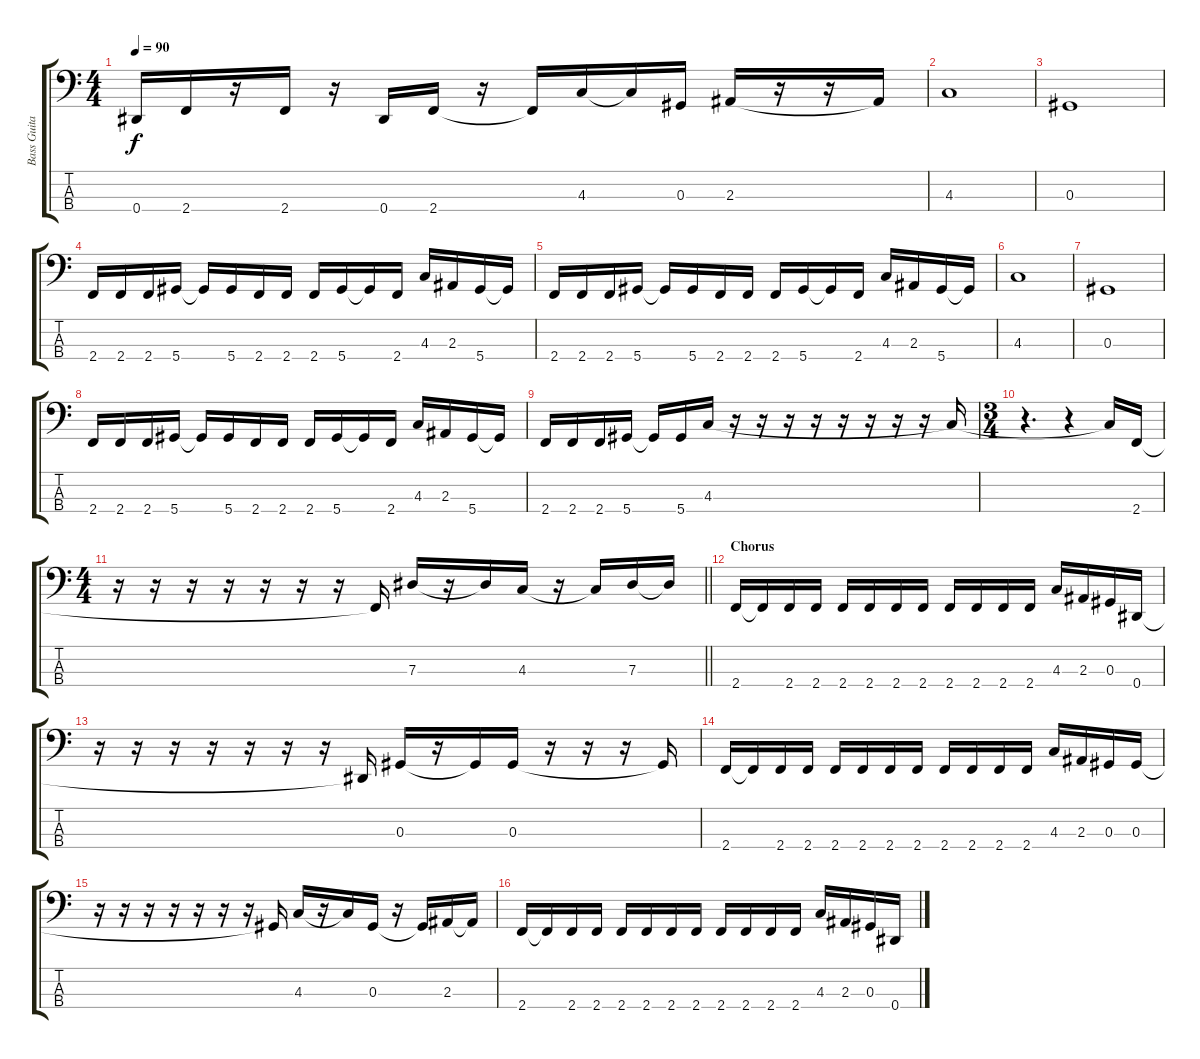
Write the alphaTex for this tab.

\track ("Bass Guitar" "Bass Guita") {instrument electricbassfinger}
\staff {score tabs}
\tuning (Gb2 Db2 Ab1 Eb1) {hide}
\ts (4 4)
\tempo 90
\clef f4
\ks c
0.4.16{dy f} 2.4.16 r.16 2.4.16 r.16 0.4.16 2.4.16 r.16 2.4{t}.16 4.3.16 4.3{t}.16 0.3.16 2.3.16 r.16 r.16 2.3{t}.16 |
4.3.1 |
0.3.1 |
2.4.16 2.4.16 2.4.16 5.4.16 5.4{t}.16 5.4.16 2.4.16 2.4.16 2.4.16 5.4.16 5.4{t}.16 2.4.16 4.3.16 2.3.16 5.4.16 5.4{t}.16 |
2.4.16 2.4.16 2.4.16 5.4.16 5.4{t}.16 5.4.16 2.4.16 2.4.16 2.4.16 5.4.16 5.4{t}.16 2.4.16 4.3.16 2.3.16 5.4.16 5.4{t}.16 |
4.3.1 |
0.3.1 |
2.4.16 2.4.16 2.4.16 5.4.16 5.4{t}.16 5.4.16 2.4.16 2.4.16 2.4.16 5.4.16 5.4{t}.16 2.4.16 4.3.16 2.3.16 5.4.16 5.4{t}.16 |
2.4.16 2.4.16 2.4.16 5.4.16 5.4{t}.16 5.4.16 4.3.16 r.16 r.16 r.16 r.16 r.16 r.16 r.16 r.16 4.3{t}.16 |
\ts (3 4)
r.4{d} r.4 4.3{t}.16 2.4.16 |
\ts (4 4)
\barLineRight lightlight
r.16 r.16 r.16 r.16 r.16 r.16 r.16 2.4{t}.16 7.3.16 r.16 7.3{t}.16 4.3.16 r.16 4.3{t}.16 7.3.16 7.3{t}.16 |
\section ("" "Chorus")
2.4.16 2.4{t}.16 2.4.16 2.4.16 2.4.16 2.4.16 2.4.16 2.4.16 2.4.16 2.4.16 2.4.16 2.4.16 4.3.16 2.3.16 0.3.16 0.4.16 |
r.16 r.16 r.16 r.16 r.16 r.16 r.16 0.4{t}.16 0.3.16 r.16 0.3{t}.16 0.3.16 r.16 r.16 r.16 0.3{t}.16 |
2.4.16 2.4{t}.16 2.4.16 2.4.16 2.4.16 2.4.16 2.4.16 2.4.16 2.4.16 2.4.16 2.4.16 2.4.16 4.3.16 2.3.16 0.3.16 0.3.16 |
r.16 r.16 r.16 r.16 r.16 r.16 r.16 0.3{t}.16 4.3.16 r.16 4.3{t}.16 0.3.16 r.16 0.3{t}.16 2.3.16 2.3{t}.16 |
2.4.16 2.4{t}.16 2.4.16 2.4.16 2.4.16 2.4.16 2.4.16 2.4.16 2.4.16 2.4.16 2.4.16 2.4.16 4.3.16 2.3.16 0.3.16 0.4.16
